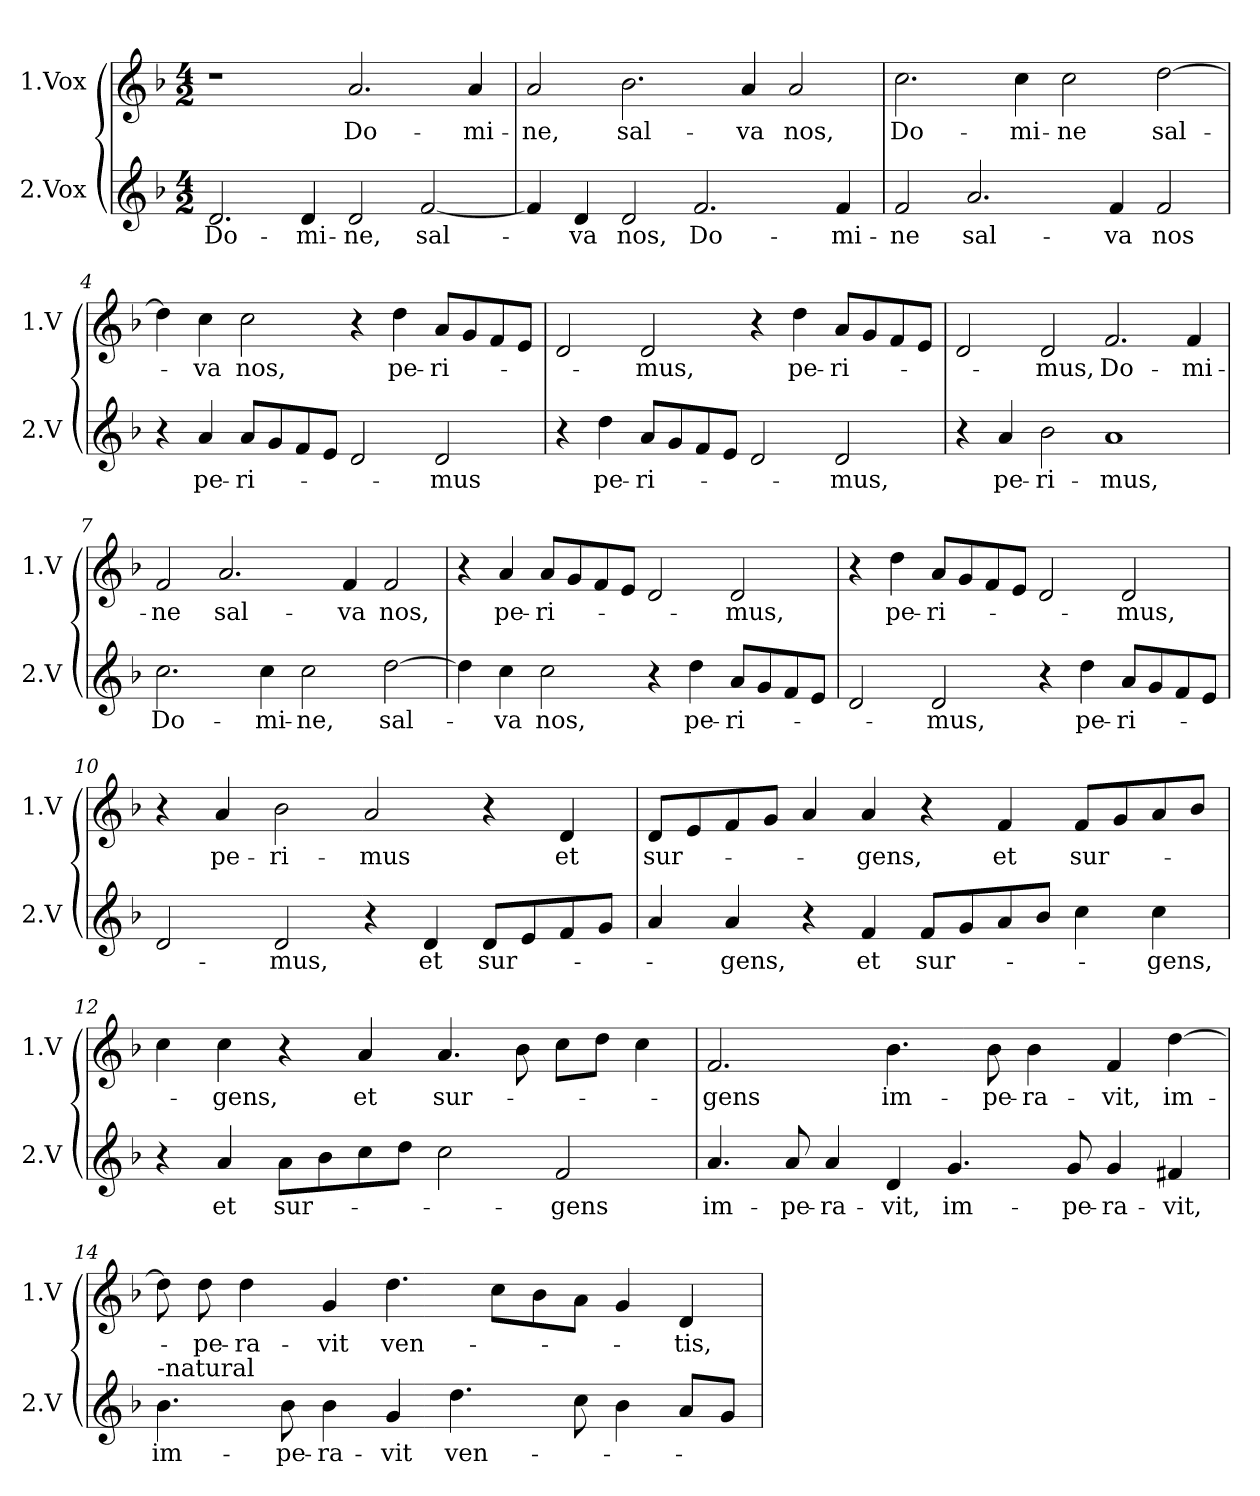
**kern	**text	**kern	**text
*part2	*part2	*part1	*part1
*staff2	*staff2	*staff1	*staff1
*I"2.Vox	*	*I"1.Vox	*
*I'2.V	*	*I'1.V	*
*clefG2	*	*clefG2	*
*k[b-]	*	*k[b-]	*
*F:	*	*F:	*
*M4/2	*	*M4/2	*
=1	=1	=1	=1
!	!LO:LY:b	!	!
2.d/	Do-	1r	.
!	!LO:LY:b	!	!
4d/	-mi-	.	.
!	!LO:LY:b	!	!LO:LY:b
2d/	-ne,	2.a/	Do-
!	!LO:LY:b	!	!
[2f/	sal-	.	.
!	!	!	!LO:LY:b
.	.	4a/	-mi-
=2	=2	=2	=2
!	!	!	!LO:LY:b
4f/]	.	2a/	-ne,
!	!LO:LY:b	!	!
4d/	-va	.	.
!	!LO:LY:b	!	!LO:LY:b
2d/	nos,	2.b-\	sal-
!	!LO:LY:b	!	!
2.f/	Do-	.	.
!	!	!	!LO:LY:b
.	.	4a/	-va
!	!	!	!LO:LY:b
.	.	2a/	nos,
!	!LO:LY:b	!	!
4f/	-mi-	.	.
=3	=3	=3	=3
!	!LO:LY:b	!	!LO:LY:b
2f/	-ne	2.cc\	Do-
!	!LO:LY:b	!	!
2.a/	sal-	.	.
!	!	!	!LO:LY:b
.	.	4cc\	-mi-
!	!	!	!LO:LY:b
.	.	2cc\	-ne
!	!LO:LY:b	!	!
4f/	-va	.	.
!	!LO:LY:b	!	!LO:LY:b
2f/	nos	[2dd\	sal-
!!LO:LB:g=z
=4	=4	=4	=4
4r	.	4dd\]	.
!	!LO:LY:b	!	!LO:LY:b
4a/	pe-	4cc\	-va
!	!LO:LY:b	!	!LO:LY:b
8a/L	-ri-	2cc\	nos,
8g/	.	.	.
8f/	.	.	.
8e/J	.	.	.
2d/	.	4r	.
!	!	!	!LO:LY:b
.	.	4dd\	pe-
!	!LO:LY:b	!	!LO:LY:b
2d/	-mus	8a/L	-ri-
.	.	8g/	.
.	.	8f/	.
.	.	8e/J	.
=5	=5	=5	=5
4r	.	2d/	.
!	!LO:LY:b	!	!
4dd\	pe-	.	.
!	!LO:LY:b	!	!LO:LY:b
8a/L	-ri-	2d/	-mus,
8g/	.	.	.
8f/	.	.	.
8e/J	.	.	.
2d/	.	4r	.
!	!	!	!LO:LY:b
.	.	4dd\	pe-
!	!LO:LY:b	!	!LO:LY:b
2d/	-mus,	8a/L	-ri-
.	.	8g/	.
.	.	8f/	.
.	.	8e/J	.
=6	=6	=6	=6
4r	.	2d/	.
!	!LO:LY:b	!	!
4a/	pe-	.	.
!	!LO:LY:b	!	!LO:LY:b
2b-\	-ri-	2d/	-mus,
!	!LO:LY:b	!	!LO:LY:b
1a	-mus,	2.f/	Do-
!	!	!	!LO:LY:b
.	.	4f/	-mi-
!!LO:LB:g=z
=7	=7	=7	=7
!	!LO:LY:b	!	!LO:LY:b
2.cc\	Do-	2f/	-ne
!	!	!	!LO:LY:b
.	.	2.a/	sal-
!	!LO:LY:b	!	!
4cc\	-mi-	.	.
!	!LO:LY:b	!	!
2cc\	-ne,	.	.
!	!	!	!LO:LY:b
.	.	4f/	-va
!	!LO:LY:b	!	!LO:LY:b
[2dd\	sal-	2f/	nos,
=8	=8	=8	=8
4dd\]	.	4r	.
!	!LO:LY:b	!	!LO:LY:b
4cc\	-va	4a/	pe-
!	!LO:LY:b	!	!LO:LY:b
2cc\	nos,	8a/L	-ri-
.	.	8g/	.
.	.	8f/	.
.	.	8e/J	.
4r	.	2d/	.
!	!LO:LY:b	!	!
4dd\	pe-	.	.
!	!LO:LY:b	!	!LO:LY:b
8a/L	-ri-	2d/	-mus,
8g/	.	.	.
8f/	.	.	.
8e/J	.	.	.
=9	=9	=9	=9
2d/	.	4r	.
!	!	!	!LO:LY:b
.	.	4dd\	pe-
!	!LO:LY:b	!	!LO:LY:b
2d/	-mus,	8a/L	-ri-
.	.	8g/	.
.	.	8f/	.
.	.	8e/J	.
4r	.	2d/	.
!	!LO:LY:b	!	!
4dd\	pe-	.	.
!	!LO:LY:b	!	!LO:LY:b
8a/L	-ri-	2d/	-mus,
8g/	.	.	.
8f/	.	.	.
8e/J	.	.	.
!!LO:LB:g=z
=10	=10	=10	=10
2d/	.	4r	.
!	!	!	!LO:LY:b
.	.	4a/	pe-
!	!LO:LY:b	!	!LO:LY:b
2d/	-mus,	2b-\	-ri-
!	!	!	!LO:LY:b
4r	.	2a/	-mus
!	!LO:LY:b	!	!
4d/	et	.	.
!	!LO:LY:b	!	!
8d/L	sur-	4r	.
8e/	.	.	.
!	!	!	!LO:LY:b
8f/	.	4d/	et
8g/J	.	.	.
=11	=11	=11	=11
!	!	!	!LO:LY:b
4a/	.	8d/L	sur-
.	.	8e/	.
!	!LO:LY:b	!	!
4a/	-gens,	8f/	.
.	.	8g/J	.
4r	.	4a/	.
!	!LO:LY:b	!	!LO:LY:b
4f/	et	4a/	-gens,
!	!LO:LY:b	!	!
8f/L	sur-	4r	.
8g/	.	.	.
!	!	!	!LO:LY:b
8a/	.	4f/	et
8b-/J	.	.	.
!	!	!	!LO:LY:b
4cc\	.	8f/L	sur-
.	.	8g/	.
!	!LO:LY:b	!	!
4cc\	-gens,	8a/	.
.	.	8b-/J	.
=12	=12	=12	=12
4r	.	4cc\	.
!	!LO:LY:b	!	!LO:LY:b
4a/	et	4cc\	-gens,
!	!LO:LY:b	!	!
8a\L	sur-	4r	.
8b-\	.	.	.
!	!	!	!LO:LY:b
8cc\	.	4a/	et
8dd\J	.	.	.
!	!	!	!LO:LY:b
2cc\	.	4.a/	sur-
.	.	8b-\	.
!	!LO:LY:b	!	!
2f/	-gens	8cc\L	.
.	.	8dd\J	.
.	.	4cc\	.
!!LO:LB:g=z
=13	=13	=13	=13
!	!LO:LY:b	!	!LO:LY:b
4.a/	im-	2.f/	-gens
!	!LO:LY:b	!	!
8a/	-pe-	.	.
!	!LO:LY:b	!	!
4a/	-ra-	.	.
!	!LO:LY:b	!	!LO:LY:b
4d/	-vit,	4.b-\	im-
!	!LO:LY:b	!	!
4.g/	im-	.	.
!	!	!	!LO:LY:b
.	.	8b-\	-pe-
!	!	!	!LO:LY:b
.	.	4b-\	-ra-
!	!LO:LY:b	!	!
8g/	-pe-	.	.
!	!LO:LY:b	!	!LO:LY:b
4g/	-ra-	4f/	-vit,
!	!LO:LY:b	!	!LO:LY:b
4f#X/	-vit,	[4dd\	im-
=14	=14	=14	=14
!LO:TX:a:t=-natural	!	!	!
!	!LO:LY:b	!	!
4.b-\	im-	8dd\]	.
!	!	!	!LO:LY:b
.	.	8dd\	-pe-
!	!	!	!LO:LY:b
.	.	4dd\	-ra-
!	!LO:LY:b	!	!
8b-\	-pe-	.	.
!	!LO:LY:b	!	!LO:LY:b
4b-\	-ra-	4g/	-vit
!	!LO:LY:b	!	!LO:LY:b
4g/	-vit	4.dd\	ven-
!	!LO:LY:b	!	!
4.dd\	ven-	.	.
.	.	8cc\L	.
.	.	8b-\	.
8cc\	.	8a\J	.
4b-\	.	4g/	.
!	!	!	!LO:LY:b
8a/L	.	4d/	-tis,
8g/J	.	.	.
=	=	=	=
*-	*-	*-	*-
